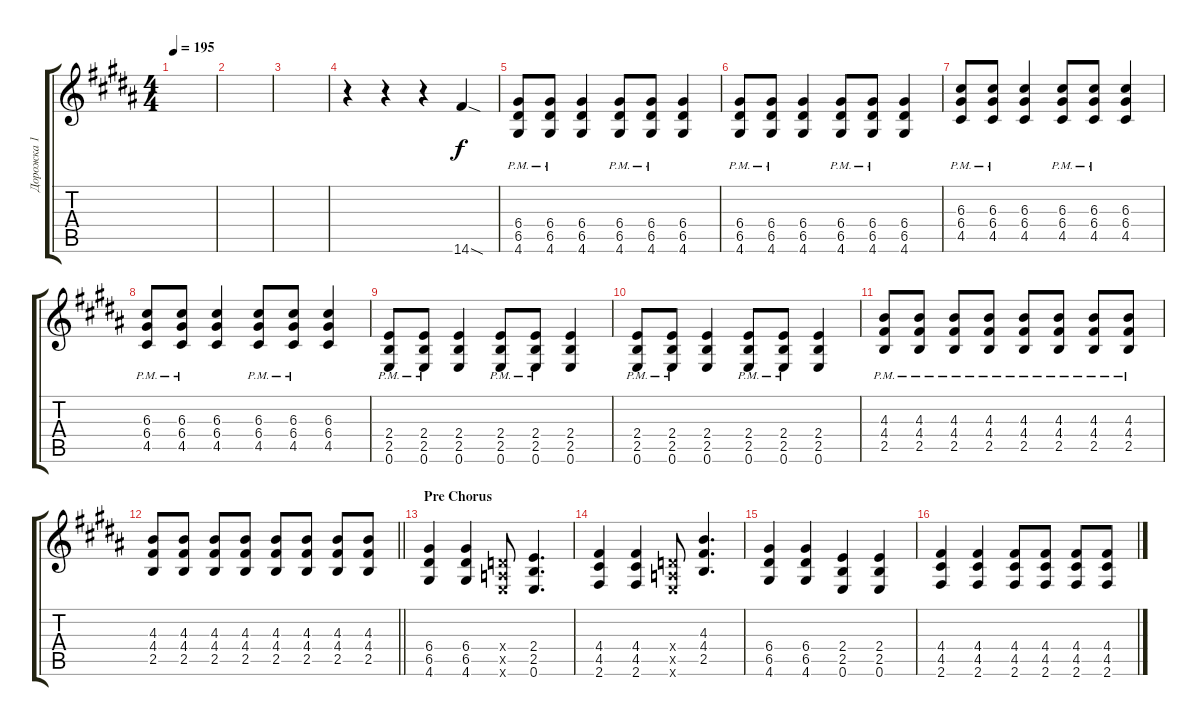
\track ("Дорожка 1" "Дорожка 1") {instrument distortionguitar}
\staff {score tabs}
\tuning (E4 B3 G3 D3 A2 E2) {hide}
\ts (4 4)
\tempo 195
\clef g2
\ks b
|
|
|
r.4 r.4 r.4 14.6{sod}.4 |
(6.4{pm} 6.5{pm} 4.6{pm}).8 (6.4{pm} 6.5{pm} 4.6{pm}).8 (6.4 6.5 4.6).4 (6.4{pm} 6.5{pm} 4.6{pm}).8 (6.4{pm} 6.5{pm} 4.6{pm}).8 (6.4 6.5 4.6).4 |
(6.4{pm} 6.5{pm} 4.6{pm}).8 (6.4{pm} 6.5{pm} 4.6{pm}).8 (6.4 6.5 4.6).4 (6.4{pm} 6.5{pm} 4.6{pm}).8 (6.4{pm} 6.5{pm} 4.6{pm}).8 (6.4 6.5 4.6).4 |
(6.3{pm} 6.4{pm} 4.5{pm}).8 (6.3{pm} 6.4{pm} 4.5{pm}).8 (6.3 6.4 4.5).4 (6.3{pm} 6.4{pm} 4.5{pm}).8 (6.3{pm} 6.4{pm} 4.5{pm}).8 (6.3 6.4 4.5).4 |
(6.3{pm} 6.4{pm} 4.5{pm}).8 (6.3{pm} 6.4{pm} 4.5{pm}).8 (6.3 6.4 4.5).4 (6.3{pm} 6.4{pm} 4.5{pm}).8 (6.3{pm} 6.4{pm} 4.5{pm}).8 (6.3 6.4 4.5).4 |
(2.4{pm} 2.5{pm} 0.6{pm}).8 (2.4{pm} 2.5{pm} 0.6{pm}).8 (2.4 2.5 0.6).4 (2.4{pm} 2.5{pm} 0.6{pm}).8 (2.4{pm} 2.5{pm} 0.6{pm}).8 (2.4 2.5 0.6).4 |
(2.4{pm} 2.5{pm} 0.6{pm}).8 (2.4{pm} 2.5{pm} 0.6{pm}).8 (2.4 2.5 0.6).4 (2.4{pm} 2.5{pm} 0.6{pm}).8 (2.4{pm} 2.5{pm} 0.6{pm}).8 (2.4 2.5 0.6).4 |
(4.3{pm} 4.4{pm} 2.5{pm}).8 (4.3{pm} 4.4{pm} 2.5{pm}).8 (4.3{pm} 4.4{pm} 2.5{pm}).8 (4.3{pm} 4.4{pm} 2.5{pm}).8 (4.3{pm} 4.4{pm} 2.5{pm}).8 (4.3{pm} 4.4{pm} 2.5{pm}).8 (4.3{pm} 4.4{pm} 2.5{pm}).8 (4.3{pm} 4.4{pm} 2.5{pm}).8 |
\barLineRight lightlight
(4.3 4.4 2.5).8 (4.3 4.4 2.5).8 (4.3 4.4 2.5).8 (4.3 4.4 2.5).8 (4.3 4.4 2.5).8 (4.3 4.4 2.5).8 (4.3 4.4 2.5).8 (4.3 4.4 2.5).8 |
\section ("" "Pre Chorus")
(6.4 6.5 4.6).4 (6.4 6.5 4.6).4 (0.4{x} 0.5{x} 0.6{x}).8 (2.4 2.5 0.6).4{d} |
(4.4 4.5 2.6).4 (4.4 4.5 2.6).4 (0.4{x} 0.5{x} 0.6{x}).8 (4.3 4.4 2.5).4{d} |
(6.4 6.5 4.6).4 (6.4 6.5 4.6).4 (2.4 2.5 0.6).4 (2.4 2.5 0.6).4 |
(4.4 4.5 2.6).4 (4.4 4.5 2.6).4 (4.4 4.5 2.6).8 (4.4 4.5 2.6).8 (4.4 4.5 2.6).8 (4.4 4.5 2.6).8
